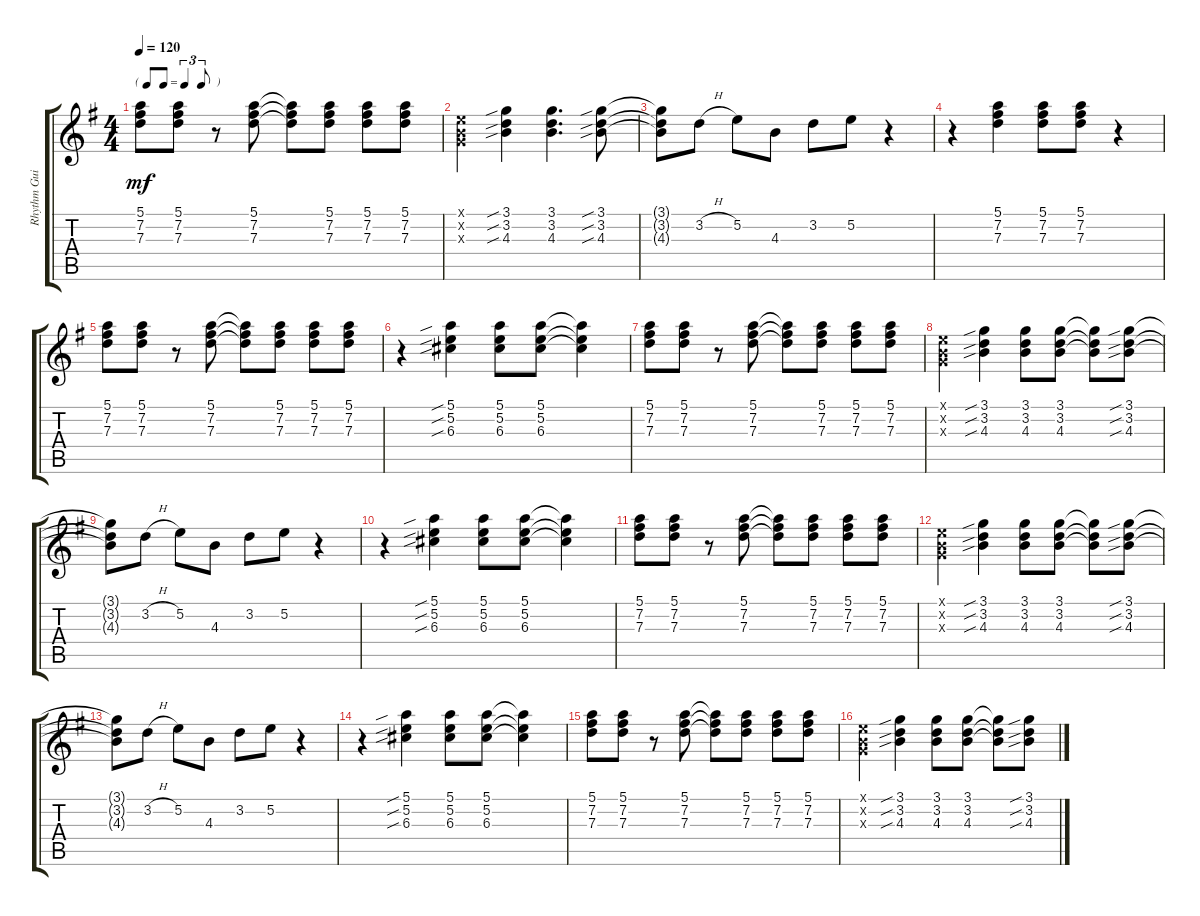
\track ("Rhythm Guitar" "Rhythm Gui") {instrument electricguitarclean}
\staff {score tabs}
\tuning (E4 B3 G3 D3 A2 E2) {hide}
\ts (4 4)
\tf triplet8th
\tempo 120
\clef g2
\ks g
(5.1 7.2 7.3).8{dy mf} (5.1 7.2 7.3).8 r.8 (5.1 7.2 7.3).8 (5.1{t} 7.2{t} 7.3{t}).8 (5.1 7.2 7.3).8 (5.1 7.2 7.3).8 (5.1 7.2 7.3).8 |
(0.1{x} 0.2{x} 0.3{x}).4 (3.1{sib} 3.2{sib} 4.3{sib}).4 (3.1 3.2 4.3).4{d} (3.1{sib} 3.2{sib} 4.3{sib}).8 |
(3.1{t} 3.2{t} 4.3{t}).8 3.2{h}.8 5.2.8 4.3.8 3.2.8 5.2.8 r.4 |
r.4 (5.1 7.2 7.3).4 (5.1 7.2 7.3).8 (5.1 7.2 7.3).8 r.4 |
(5.1 7.2 7.3).8 (5.1 7.2 7.3).8 r.8 (5.1 7.2 7.3).8 (5.1{t} 7.2{t} 7.3{t}).8 (5.1 7.2 7.3).8 (5.1 7.2 7.3).8 (5.1 7.2 7.3).8 |
r.4 (5.1{sib} 5.2{sib} 6.3{sib}).4 (5.1 5.2 6.3).8 (5.1 5.2 6.3).8 (5.1{t} 5.2{t} 6.3{t}).4 |
(5.1 7.2 7.3).8 (5.1 7.2 7.3).8 r.8 (5.1 7.2 7.3).8 (5.1{t} 7.2{t} 7.3{t}).8 (5.1 7.2 7.3).8 (5.1 7.2 7.3).8 (5.1 7.2 7.3).8 |
(0.1{x} 0.2{x} 0.3{x}).4 (3.1{sib} 3.2{sib} 4.3{sib}).4 (3.1 3.2 4.3).8 (3.1 3.2 4.3).8 (3.1{t} 3.2{t} 4.3{t}).8 (3.1{sib} 3.2{sib} 4.3{sib}).8 |
(3.1{t} 3.2{t} 4.3{t}).8 3.2{h}.8 5.2.8 4.3.8 3.2.8 5.2.8 r.4 |
r.4 (5.1{sib} 5.2{sib} 6.3{sib}).4 (5.1 5.2 6.3).8 (5.1 5.2 6.3).8 (5.1{t} 5.2{t} 6.3{t}).4 |
(5.1 7.2 7.3).8 (5.1 7.2 7.3).8 r.8 (5.1 7.2 7.3).8 (5.1{t} 7.2{t} 7.3{t}).8 (5.1 7.2 7.3).8 (5.1 7.2 7.3).8 (5.1 7.2 7.3).8 |
(0.1{x} 0.2{x} 0.3{x}).4 (3.1{sib} 3.2{sib} 4.3{sib}).4 (3.1 3.2 4.3).8 (3.1 3.2 4.3).8 (3.1{t} 3.2{t} 4.3{t}).8 (3.1{sib} 3.2{sib} 4.3{sib}).8 |
(3.1{t} 3.2{t} 4.3{t}).8 3.2{h}.8 5.2.8 4.3.8 3.2.8 5.2.8 r.4 |
r.4 (5.1{sib} 5.2{sib} 6.3{sib}).4 (5.1 5.2 6.3).8 (5.1 5.2 6.3).8 (5.1{t} 5.2{t} 6.3{t}).4 |
(5.1 7.2 7.3).8 (5.1 7.2 7.3).8 r.8 (5.1 7.2 7.3).8 (5.1{t} 7.2{t} 7.3{t}).8 (5.1 7.2 7.3).8 (5.1 7.2 7.3).8 (5.1 7.2 7.3).8 |
(0.1{x} 0.2{x} 0.3{x}).4 (3.1{sib} 3.2{sib} 4.3{sib}).4 (3.1 3.2 4.3).8 (3.1 3.2 4.3).8 (3.1{t} 3.2{t} 4.3{t}).8 (3.1{sib} 3.2{sib} 4.3{sib}).8
